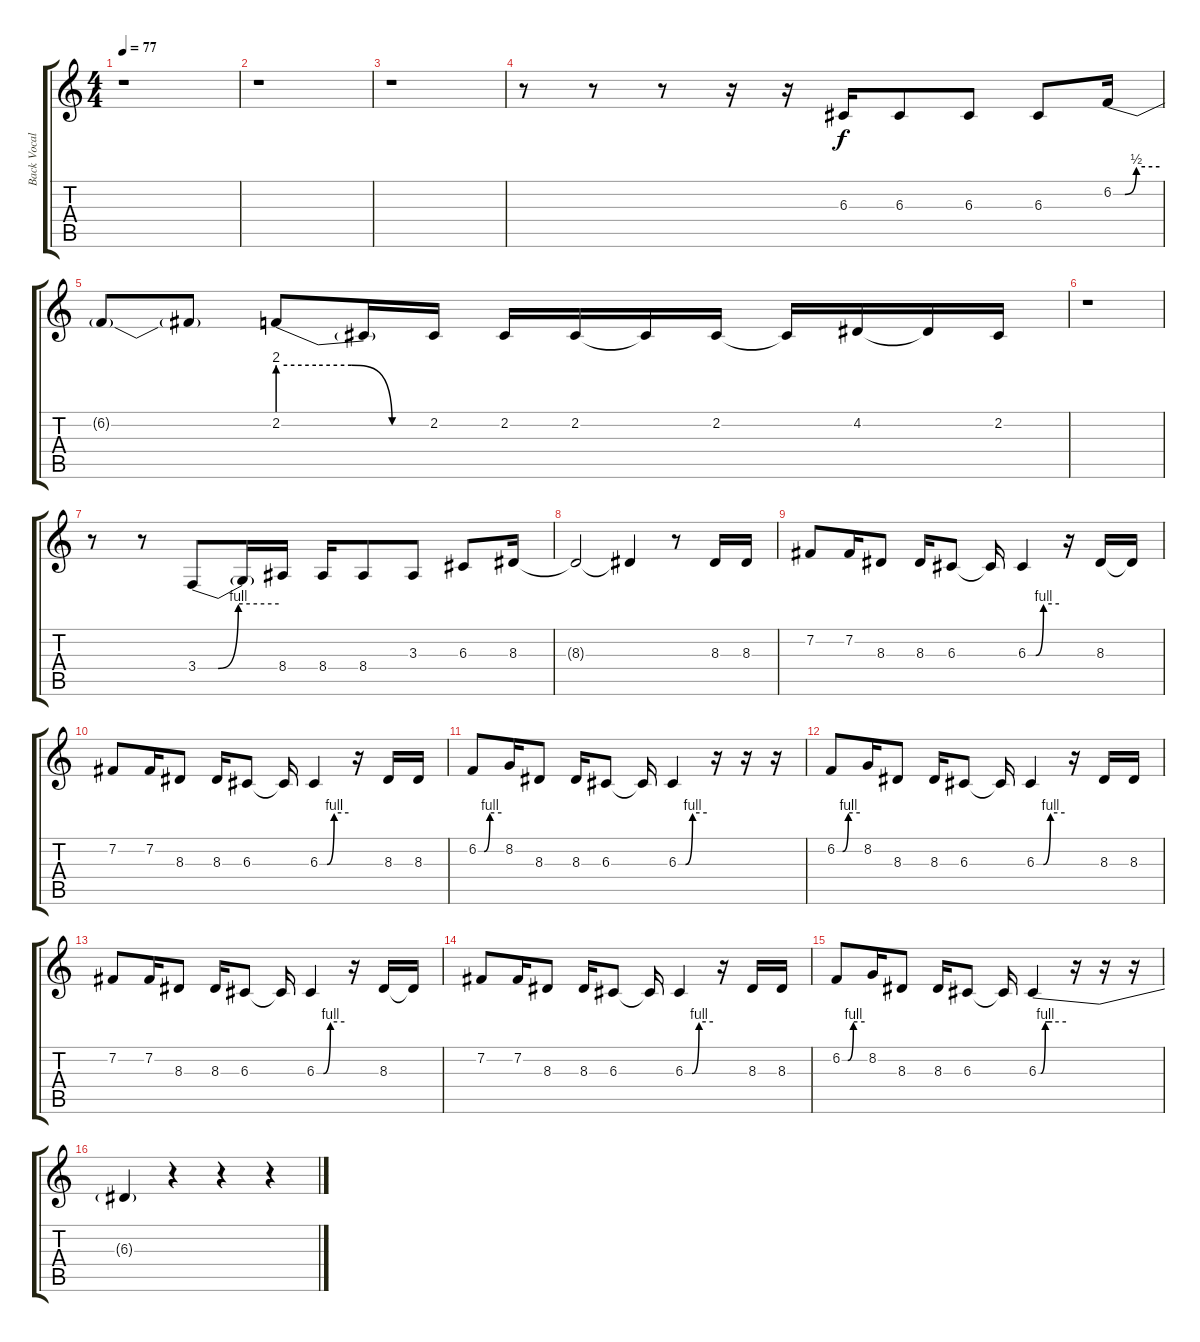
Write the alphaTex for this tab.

\track ("Back Vocals" "Back Vocal") {instrument lead1square}
\staff {score tabs}
\tuning (E4 B3 G3 D3 A2 E2) {hide}
\ts (4 4)
\tempo 77
\clef g2
\ks c
r.1{dy f} |
r.1 |
r.1 |
r.8 r.8 r.8 r.16 r.16 6.3.16 6.3.8 6.3.8 6.3.8 6.2{be (custom 0 0 15 0 30 2 60 2)}.16 |
6.2{t}.8 6.2{t}.8 2.2{be (custom 0 8 15 8 29 8 45 0 60 0)}.8 2.2{t}.16 2.2.16 2.2.16{volume 11} 2.2.16{volume 9} 2.2{t}.16{volume 7} 2.2.16{volume 6} 2.2{t}.16{volume 5} 4.2.16{volume 4} 4.2{t}.16{volume 3} 2.2.16{volume 0} |
r.1{volume 13} |
r.8 r.8 3.4{be (custom 0 0 15 0 30 4 60 4)}.8 3.4{t}.16 8.4.16 8.4.16 8.4.8 3.3.8 6.3.8 8.3.16 |
8.3{t}.2 8.3{t}.4 r.8 8.3.16 8.3.16 |
7.2.8 7.2.16 8.3.8 8.3.16 6.3.8 6.3{t}.16 6.3{be (custom 0 0 15 0 30 4 60 4)}.4 r.16 8.3.16 8.3{t}.16 |
7.2.8 7.2.16 8.3.8 8.3.16 6.3.8 6.3{t}.16 6.3{be (custom 0 0 15 0 30 4 60 4)}.4 r.16 8.3.16 8.3.16 |
6.2{be (custom 0 0 15 0 30 4 60 4)}.8 8.2.16 8.3.8 8.3.16 6.3.8 6.3{t}.16 6.3{be (custom 0 0 15 0 30 4 60 4)}.4 r.16 r.16 r.16 |
6.2{be (custom 0 0 15 0 30 4 60 4)}.8 8.2.16 8.3.8 8.3.16 6.3.8 6.3{t}.16 6.3{be (custom 0 0 15 0 30 4 60 4)}.4 r.16 8.3.16 8.3.16 |
7.2.8 7.2.16 8.3.8 8.3.16 6.3.8 6.3{t}.16 6.3{be (custom 0 0 15 0 30 4 60 4)}.4 r.16 8.3.16 8.3{t}.16 |
7.2.8 7.2.16 8.3.8 8.3.16 6.3.8 6.3{t}.16 6.3{be (custom 0 0 15 0 30 4 60 4)}.4 r.16 8.3.16 8.3.16 |
6.2{be (custom 0 0 15 0 30 4 60 4)}.8 8.2.16 8.3.8 8.3.16 6.3.8 6.3{t}.16 6.3{be (custom 0 0 5 0 15 4 30 4 60 4)}.4 r.16 r.16 r.16 |
6.3{t}.4 r.4 r.4 r.4
